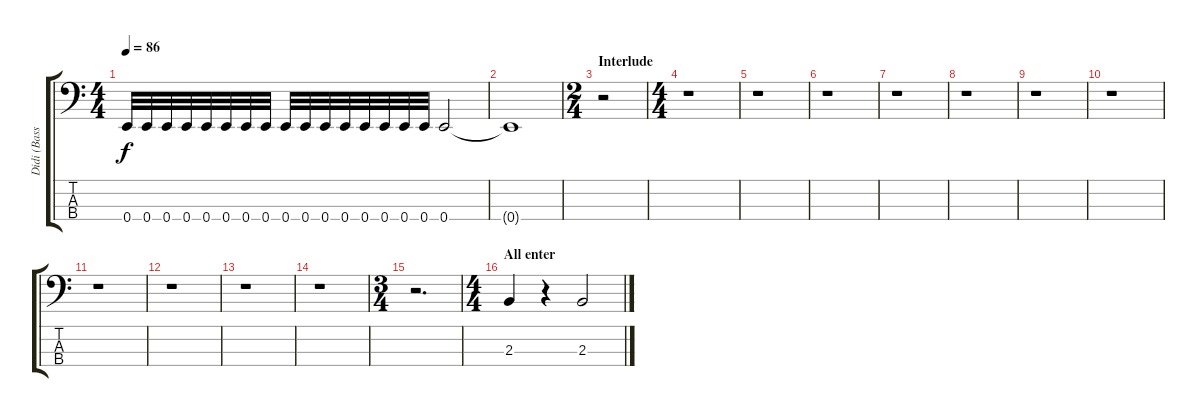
\track ("Didi (Bass)" "Didi (Bass") {instrument electricbassfinger}
\staff {score tabs}
\tuning (G2 D2 A1 E1) {hide}
\ts (4 4)
\tempo 86
\clef f4
\ks c
0.4.32{dy f} 0.4.32 0.4.32 0.4.32 0.4.32 0.4.32 0.4.32 0.4.32 0.4.32 0.4.32 0.4.32 0.4.32 0.4.32 0.4.32 0.4.32 0.4.32 0.4.2 |
0.4{t}.1{volume 0} |
\ts (2 4)
\section ("" "Interlude")
r.2 |
\ts (4 4)
r.1 |
r.1 |
r.1 |
r.1 |
r.1 |
r.1 |
r.1 |
r.1 |
r.1 |
r.1 |
r.1 |
\ts (3 4)
r.2{d} |
\ts (4 4)
\section ("" "All enter")
2.3.4{volume 16} r.4 2.3.2
